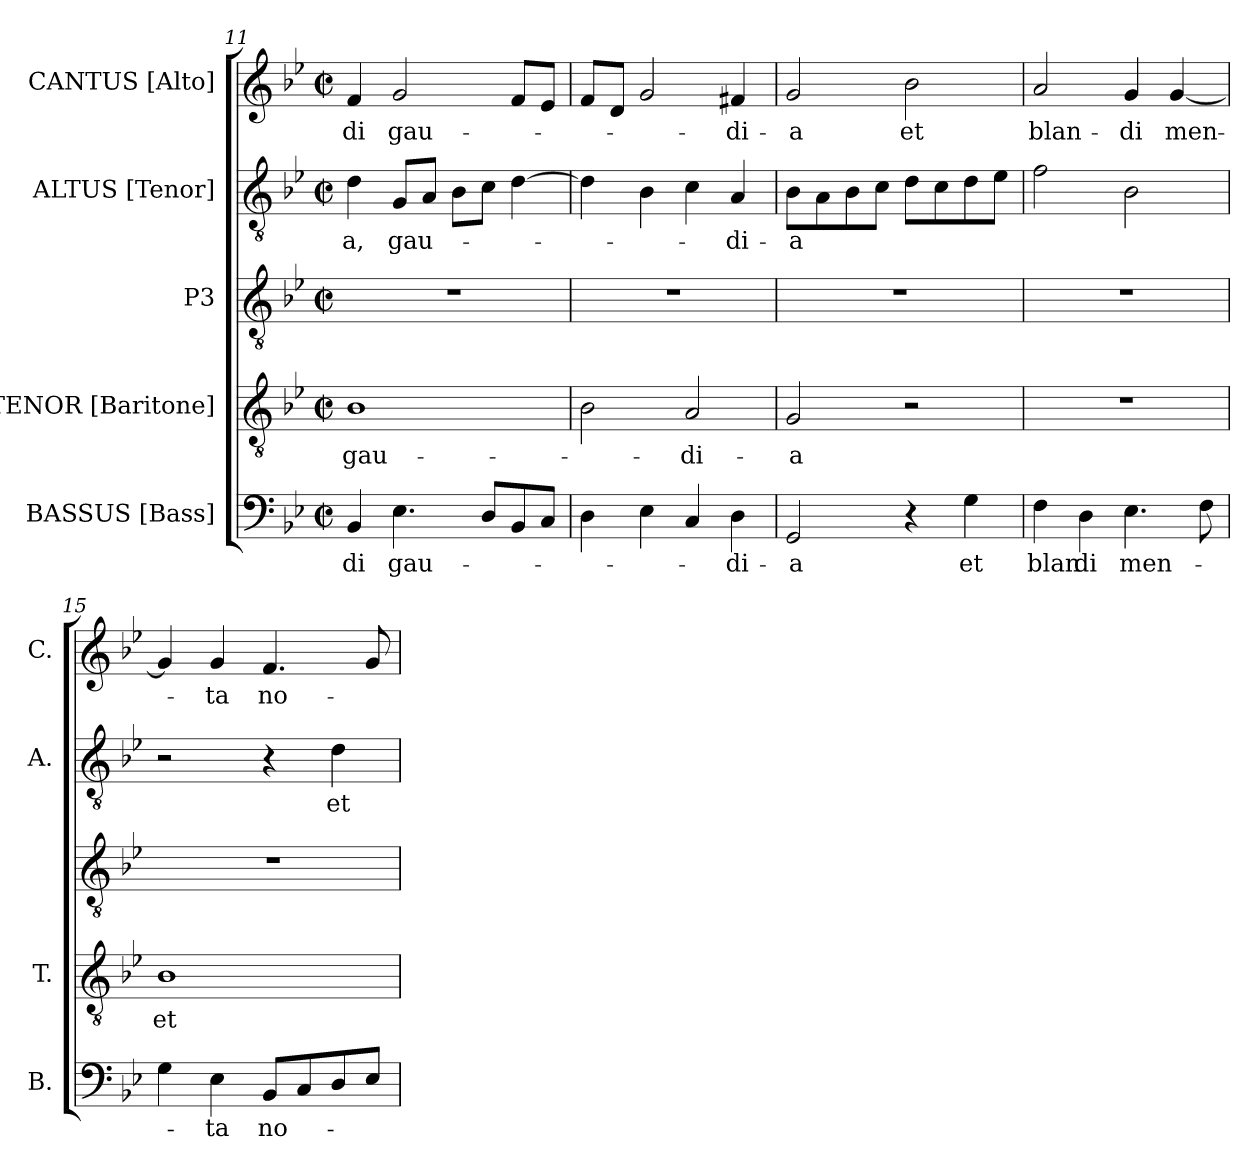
**kern	**text	**kern	**text	**kern	**kern	**text	**kern	**text
*part5	*part5	*part4	*part4	*part3	*part2	*part2	*part1	*part1
*staff5	*staff5	*staff4	*staff4	*staff3	*staff2	*staff2	*staff1	*staff1
*I"BASSUS [Bass]	*	*I"TENOR [Baritone]	*	*I"P3	*I"ALTUS [Tenor]	*	*I"CANTUS [Alto]	*
*I'B.	*	*I'T.	*	*	*I'A.	*	*I'C.	*
!!LO:LB:g=z
*clefF4	*	*clefGv2	*	*clefGv2	*clefGv2	*	*clefG2	*
*	*	*ITrd7c12	*	*ITrd7c12	*ITrd7c12	*	*	*
*k[b-e-]	*	*k[b-e-]	*	*k[b-e-]	*k[b-e-]	*	*k[b-e-]	*
*B-:	*	*B-:	*	*B-:	*B-:	*	*B-:	*
*M2/2	*	*M2/2	*	*M2/2	*M2/2	*	*M2/2	*
*met(c|)	*	*met(c|)	*	*met(c|)	*met(c|)	*	*met(c|)	*
=11	=11	=11	=11	=11	=11	=11	=11	=11
!	!LO:LY:b:color=#000000	!	!	!	!	!	!	!
!	!	!	!LO:LY:b:color=#000000	!	!	!	!	!
!	!	!	!	!	!	!LO:LY:b:color=#000000	!	!
!	!	!	!	!	!	!	!	!LO:LY:b:color=#000000
4BB-i/	-di	1BB-i	gau-	1r	4Di\	-a,	4fi/	-di
!	!LO:LY:b:color=#000000	!	!	!	!	!	!	!
!	!	!	!	!	!	!LO:LY:b:color=#000000	!	!
!	!	!	!	!	!	!	!	!LO:LY:b:color=#000000
4.E-i\	gau-	.	.	.	8GGi/L	gau-	2gi/	gau-
.	.	.	.	.	8AAi/J	.	.	.
.	.	.	.	.	8BB-i\L	.	.	.
8Di/L	.	.	.	.	8Ci\J	.	.	.
8BB-i/	.	.	.	.	[4Di\	.	8fi/L	.
8Ci/J	.	.	.	.	.	.	8e-i/J	.
=12	=12	=12	=12	=12	=12	=12	=12	=12
4Di\	.	2BB-i\	.	1r	4Di\]	.	8fi/L	.
.	.	.	.	.	.	.	8di/J	.
4E-i\	.	.	.	.	4BB-i\	.	2gi/	.
!	!	!	!LO:LY:b:color=#000000	!	!	!	!	!
4Ci/	.	2AAi/	-di-	.	4Ci\	.	.	.
!	!LO:LY:b:color=#000000	!	!	!	!	!	!	!
!	!	!	!	!	!	!LO:LY:b:color=#000000	!	!
!	!	!	!	!	!	!	!	!LO:LY:b:color=#000000
4Di\	-di-	.	.	.	4AAi/	-di-	4f#Xi/	-di-
=13	=13	=13	=13	=13	=13	=13	=13	=13
!	!LO:LY:b:color=#000000	!	!	!	!	!	!	!
!	!	!	!LO:LY:b:color=#000000	!	!	!	!	!
!	!	!	!	!	!	!LO:LY:b:color=#000000	!	!
!	!	!	!	!	!	!	!	!LO:LY:b:color=#000000
2GGi/	-a	2GGi/	-a	1r	8BB-i\L	-a	2gi/	-a
.	.	.	.	.	8AAi\	.	.	.
.	.	.	.	.	8BB-i\	.	.	.
.	.	.	.	.	8Ci\J	.	.	.
!	!	!	!	!	!	!	!	!LO:LY:b:color=#000000
4r	.	2r	.	.	8Di\L	.	2b-i\	et
.	.	.	.	.	8Ci\	.	.	.
!	!LO:LY:b:color=#000000	!	!	!	!	!	!	!
4Gi\	et	.	.	.	8Di\	.	.	.
.	.	.	.	.	8E-i\J	.	.	.
=14	=14	=14	=14	=14	=14	=14	=14	=14
!	!LO:LY:b:color=#000000	!	!	!	!	!	!	!
!	!	!	!	!	!	!	!	!LO:LY:b:color=#000000
4Fi\	blan-	1r	.	1r	2Fi\	.	2ai/	blan-
!	!LO:LY:b:color=#000000	!	!	!	!	!	!	!
4Di\	-di	.	.	.	.	.	.	.
!	!LO:LY:b:color=#000000	!	!	!	!	!	!	!
!	!	!	!	!	!	!	!	!LO:LY:b:color=#000000
4.E-i\	men-	.	.	.	2BB-i\	.	4gi/	-di
!	!	!	!	!	!	!	!	!LO:LY:b:color=#000000
.	.	.	.	.	.	.	[4gi/	men-
8Fi\	.	.	.	.	.	.	.	.
=15	=15	=15	=15	=15	=15	=15	=15	=15
!	!	!	!LO:LY:b:color=#000000	!	!	!	!	!
4Gi\	.	1BB-i	et	1r	2r	.	4gi/]	.
!	!LO:LY:b:color=#000000	!	!	!	!	!	!	!
!	!	!	!	!	!	!	!	!LO:LY:b:color=#000000
4E-i\	-ta	.	.	.	.	.	4gi/	-ta
!	!LO:LY:b:color=#000000	!	!	!	!	!	!	!
!	!	!	!	!	!	!	!	!LO:LY:b:color=#000000
8BB-i/L	no-	.	.	.	4r	.	4.fi/	no-
8Ci/	.	.	.	.	.	.	.	.
!	!	!	!	!	!	!LO:LY:b:color=#000000	!	!
8Di/	.	.	.	.	4Di\	et	.	.
8E-i/J	.	.	.	.	.	.	8gi/	.
=	=	=	=	=	=	=	=	=
*-	*-	*-	*-	*-	*-	*-	*-	*-
